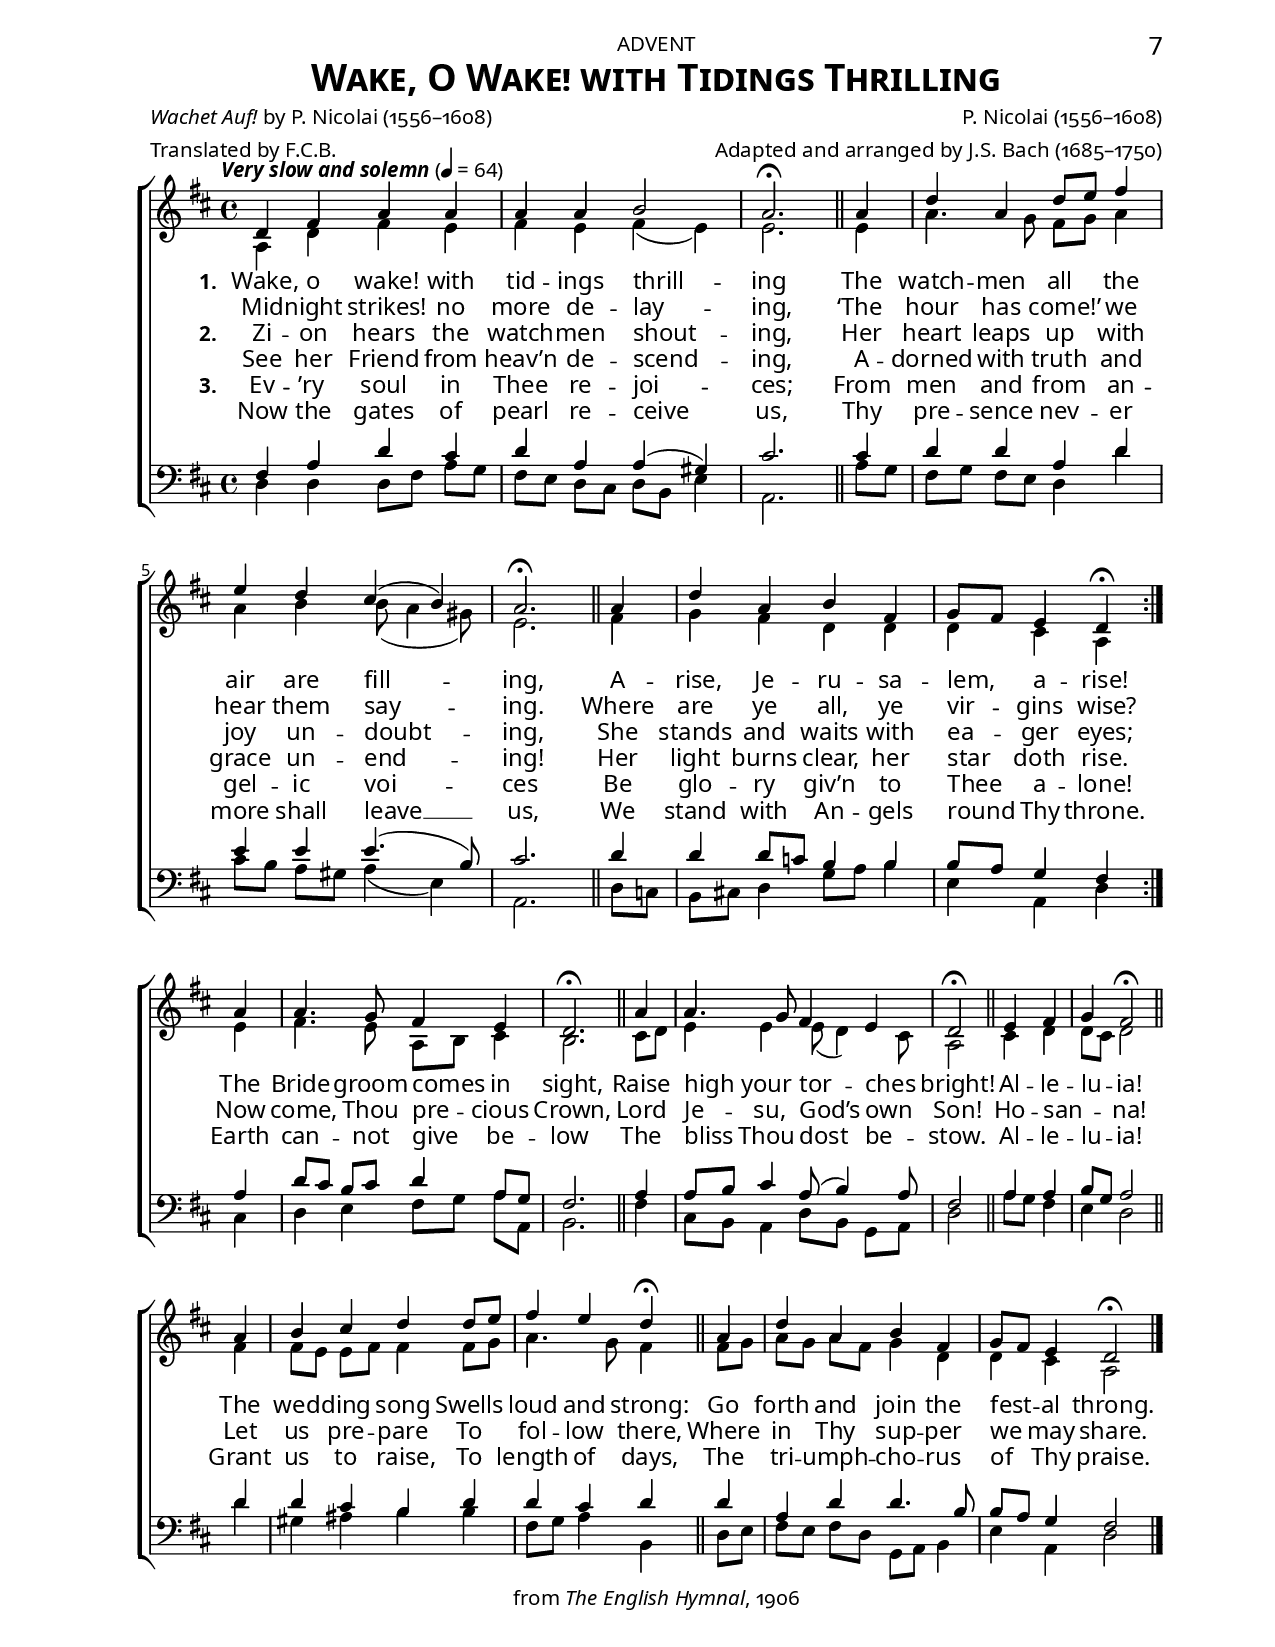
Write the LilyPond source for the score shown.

\version "2.14.2"
\include "util.ly"
\version "2.14.2"
#(set-global-staff-size 18) \paper{ #(define fonts (make-pango-font-tree "Garamond Premier Pro" "Garamond Premier Pro" "Garamond Premier Pro" (/ 18 20))) }
\header {
  title = \markup{\override #'(font-name . "Garamond Premier Pro Semibold"){ \abs-fontsize #18 \smallCapsOldStyle"Wake, O Wake! with Tidings Thrilling"}}
  poet = \markup\concat{\italic"Wachet Auf!" \oldStyleNum" by P. Nicolai (1556–1608)"}
  meter = \markup\oldStyleNum"Translated by F.C.B."
  composer = \markup\oldStyleNum"P. Nicolai (1556–1608)"
  arranger = \markup\oldStyleNum"Adapted and arranged by J.S. Bach (1685–1750)"
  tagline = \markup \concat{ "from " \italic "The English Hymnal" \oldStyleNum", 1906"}
}
\paper {
  %print-all-headers = ##t
  paper-height = 11\in
  paper-width = 8.5\in
  indent = 0\in
  %system-system-spacing = #'((basic-distance . 10) (padding . 0))
  system-system-spacing =
    #'((basic-distance . 0)
       (minimum-distance . 0)
       (padding . -5)
       (stretchability . 100))
  markup-system-spacing =
    #'((basic-distance . 0)
       (minimum-distance . 0)
       (padding . -1.5)
       (stretchability . 100))
  ragged-last-bottom = ##f
  ragged-bottom = ##f
  two-sided = ##t
  inner-margin = 1\in
  outer-margin = 0.75\in
  top-margin = 0.26\in
  bottom-margin = 0.25\in
  first-page-number = #007
  print-first-page-number = ##t
  headerLine = \markup{\override #'(font-name . "Garamond Premier Pro") \smallCaps advent}
  oddHeaderMarkup = \markup\fill-line{
     \override #'(font-name . "Garamond Premier Pro")\abs-fontsize #12.5
     \combine 
        \fill-line{"" \on-the-fly #print-page-number-check-first
        \oldStylePageNum""
        }
        \fill-line{\headerLine}
  }
  evenHeaderMarkup = \markup {
     \override #'(font-name . "Garamond Premier Pro")\abs-fontsize #12.5
     \combine
        \on-the-fly #print-page-number-check-first
        \oldStylePageNum""
        \fill-line{\headerLine}
  }
}
global = {
  \key d \major
  \time 4/4
  \autoBeamOff
  \mergeDifferentlyHeadedOn
  \override DynamicLineSpanner #'staff-padding = #0.0
  \override DynamicLineSpanner #'Y-extent = #'(-1 . 1)
}

sopMusic = \relative c' {
  \tempo \markup\italic"Very slow and solemn" 4 = 64
  \repeat volta 2 {
    d4 fis a a |
    a a b2 |
    a2.\fermata \bar"||"
    
    a4 |
    d4 a d8[ e] fis4 |
    e d cis4( b) |
    a2.\fermata \bar"||"
    
    a4 |
    d a b fis |
    g8[ fis] e4 d\fermata \break
  }
  a'4 |
  a4. g8 fis4 e |
  
  d2.\fermata \bar "||"
  a'4 |
  a4. g8 fis4 e |
  d2\fermata \bar "||"
  
  e4 fis |
  g4 fis2\fermata \bar "||"
  a4 |
  b cis d d8[ e] |
  
  fis4 e d\fermata \bar"||"
  a4 |
  d a b fis |
  g8[ fis] e4 d2\fermata \bar "|."
}
sopWords = \lyricmode {
  
}

altoMusic = \relative c' {
  \repeat volta 2 {
    a4 d fis e |
    fis e fis( e) |
    e2. |
    
    e4 |
    a 4. g8 fis[ g] a4 |
    a b b8( a4 gis8) |
    e2. |
    
    fis4 |
    g fis d d |
    d cis a
  }
  e'4 |
  fis4. e8 a,[ b] cis4 |
  
  b2. |
  cis8[ d] |
  e4 e e8( d4) cis8 |
  a2 |
  
  cis4 d |
  d8[ cis] d2 |
  fis4 |
  fis8[ e] e[ fis] fis4 fis8[ g] |
  
  a4. g8 fis4 |
  fis8[ g] |
  a[ g] a[ fis] g4 d |
  d cis a2 \bar "|."
}
altoWords = \lyricmode {
  \dropLyricsVI
  \set stanza = #"1. "
  Wake, o wake! with tid -- ings thrill -- ing
  The watch -- men all the air are fill -- ing,
  \set associatedVoice = "sopranos"
  A -- rise, Je -- ru -- sa -- lem, a -- rise!
  
  \set associatedVoice = "altos"
  The Bride -- groom comes in \set associatedVoice = "basses" sight,
  Raise high your tor -- ches \set associatedVoice = "tenors" bright!
  Al -- le -- lu -- ia!
  The wed -- ding song
  Swells loud and strong:
  \set associatedVoice = "sopranos"
  Go forth and join the fest -- al throng.
}
altoWordsII = \lyricmode {
  \dropLyricsVI
%\markup\italic
  Mid -- night strikes! no more de -- lay -- ing,
  ‘The hour has come!’ we hear them say -- ing.
  \set associatedVoice = "sopranos"
  Where are ye all, ye vir -- gins wise?
}
altoWordsIII = \lyricmode {
  \dropLyricsVI
  \set stanza = #"2. "
  Zi -- on hears the watch -- men shout -- ing,
  Her heart leaps up with joy un -- doubt -- ing,
  \set associatedVoice = "sopranos"
  She stands and waits with ea -- ger eyes;
  
  \set associatedVoice = "altos"
  Now come, Thou pre -- cious \set associatedVoice = "basses" Crown,
  Lord Je -- su, God’s own \set associatedVoice = "tenors" Son!
  Ho -- san -- _ na!
  Let us pre -- pare
  To fol -- low there,
  \set associatedVoice = "sopranos"
  Where in Thy sup -- per we may share.
}
altoWordsIV = \lyricmode {
  \dropLyricsVI
  See her Friend from heav’n de -- scend -- ing,
  A -- dorned with truth and grace un -- end -- ing!
  \set associatedVoice = "sopranos"
  Her light burns clear, her star doth rise.
}
altoWordsV = \lyricmode {
  \dropLyricsVI
  \set stanza = #"3. "
  Ev -- ’ry soul in Thee re -- joi -- ces;
  From men and from an -- gel -- ic voi -- ces
  \set associatedVoice = "sopranos"
  Be glo -- ry giv’n to Thee a -- lone!
  
  \set associatedVoice = "altos"
  Earth can -- not give be -- \set associatedVoice = "basses" low
  The bliss Thou dost be -- \set associatedVoice = "tenors" stow.
  Al -- le -- lu -- ia!
  Grant us to raise,
  To length of days,
  \set associatedVoice = "sopranos"
  The tri -- 
  \once \override LyricHyphen  #'minimum-length = #0.7
  \once \override LyricHyphen  #'minimum-distance = #0.7
   umph -- cho -- rus of Thy praise.
}
altoWordsVI = \lyricmode {
  \dropLyricsVI
  Now the gates of pearl re -- ceive us,
  Thy pre -- sence nev -- er more shall leave __ us,
  \set associatedVoice = "sopranos"
  We stand with An -- gels round Thy throne.
}
tenorMusic = \relative c {
  \repeat volta 2 {
    fis4 a d cis |
    d a a( gis) |
    cis2. |
    
    cis4 |
    d d a d |
    e e e4.( b8) |
    cis2. |
    
    d4 |
    d d8[ c] b4 b |
    b8[ a] g4 fis
  }
  a4 |
  d8[ cis] b[ cis] d4 a8[ g] |
  
  fis2. |
  a4 |
  a8[ b] cis4 |
  a8( b4) a8 |
  fis2 |
  
  a4 a |
  b8[ g] a2 |
  d4 |
  d cis b d |
  
  d cis d |
  d |
  a d d4. b8 |
  b[ a] g4 fis2 \bar "|."
}
tenorWords = \lyricmode {

}

bassMusic = \relative c {
  \repeat volta 2 {
    d4 d d8[ fis] a[ g] |
    fis[ e] d[ cis] d[ b] e4 |
    a,2. |
    
    a'8[ g] |
    fis[ g] fis[ e] d4 d' |
    cis8[ b] a[ gis] a4( e) |
    a,2. |
    
    d8[ c] |
    b[ cis!] d4 g8[ a] b4 |
    e, a, d
  }
  cis4 |
  d e fis8[ g] a[ a,] |
  
  b2. |
  fis'4 |
  cis8[ b] a4 d8[ b] g[ a] |
  d2 |
  
  a'8[ g] fis4 |
  e4 d2 |
  d'4 |
  gis, ais b b |
  
  fis8[ g] a4 b, |
  d8[ e] |
  fis[ e] fis[ d] g,[ a] b4 |
  e a, d2 \bar "|."
}
bassWords = \lyricmode {

}

pianoRH = \relative c' {
  
}
pianoLH = \relative c' {
  
}

\score {
  <<
   \new ChoirStaff <<
    \new Staff = women <<
      \new Voice = "sopranos" { \voiceOne << \global \sopMusic >> }
      \new Voice = "altos" { \voiceTwo << \global \altoMusic >> }
    >>
   \new Staff = men <<
      \clef bass
      \new Voice = "tenors" { \voiceOne << \global \tenorMusic >> }
      \new Voice = "basses" { \voiceTwo << \global \bassMusic >> }
    >>
    \new Lyrics \with { alignAboveContext = #"women" \override VerticalAxisGroup #'nonstaff-relatedstaff-spacing = #'((basic-distance . 1))} \lyricsto "sopranos" \sopWords
    \new Lyrics = "altosVI"  \with { alignBelowContext = #"women" \override VerticalAxisGroup #'nonstaff-relatedstaff-spacing = #'((basic-distance . 1))} \lyricsto "tenors" \altoWordsVI
    \new Lyrics = "altosV"  \with { alignBelowContext = #"women" \override VerticalAxisGroup #'nonstaff-relatedstaff-spacing = #'((basic-distance . 1))} \lyricsto "tenors" \altoWordsV
    \new Lyrics = "altosIV"  \with { alignBelowContext = #"women" \override VerticalAxisGroup #'nonstaff-relatedstaff-spacing = #'((basic-distance . 1))} \lyricsto "tenors" \altoWordsIV
    \new Lyrics = "altosIII"  \with { alignBelowContext = #"women" \override VerticalAxisGroup #'nonstaff-relatedstaff-spacing = #'((basic-distance . 1))} \lyricsto "tenors" \altoWordsIII
    \new Lyrics = "altosII"  \with { alignBelowContext = #"women" \override VerticalAxisGroup #'nonstaff-relatedstaff-spacing = #'((basic-distance . 1))} \lyricsto "tenors" \altoWordsII
    \new Lyrics = "altos"  \with { alignBelowContext = #"women" \override VerticalAxisGroup #'nonstaff-relatedstaff-spacing = #'((basic-distance . 1))} \lyricsto "tenors" \altoWords
    \new Lyrics \with { alignAboveContext = #"men" \override VerticalAxisGroup #'nonstaff-relatedstaff-spacing = #'((basic-distance . 1)) } \lyricsto "tenors" \tenorWords
    \new Lyrics \with { alignBelowContext = #"men" \override VerticalAxisGroup #'nonstaff-relatedstaff-spacing = #'((basic-distance . 1)) } \lyricsto "basses" \bassWords
  >>
%    \new PianoStaff << \new Staff { \new Voice { \pianoRH } } \new Staff { \clef "bass" \pianoLH } >>
  >>
  \layout {
  \context {
    \Lyrics
    \override LyricText #'font-size = #1.3
  }

%6.14 \context {\Lyrics\override LyricText #'font-size = #0.75 }
    \context {
      \Score
      %\override SpacingSpanner #'base-shortest-duration = #(ly:make-moment 1 8)
      %\override SpacingSpanner #'common-shortest-duration = #(ly:make-moment 1 4)
    }
    \context {
      % Remove all empty staves
      % \Staff \RemoveEmptyStaves \override VerticalAxisGroup #'remove-first = ##t
    }
    \context {
      \Lyrics
      \override LyricText #'X-offset = #center-on-word
    }
  }
}

